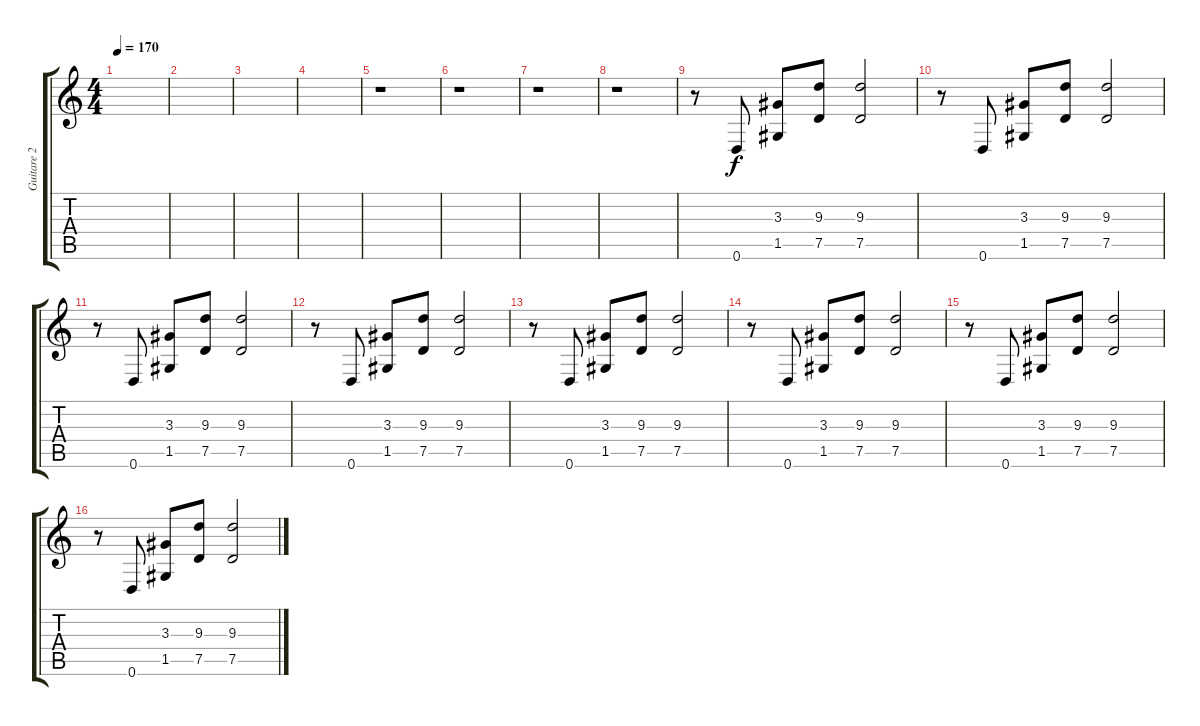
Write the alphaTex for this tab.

\track ("Guitare 2" "Guitare 2") {instrument overdrivenguitar}
\staff {score tabs}
\tuning (D4 A3 F3 C3 G2 D2) {hide}
\ts (4 4)
\tempo 170
\clef g2
\ks c
|
|
|
|
r.1 |
r.1 |
r.1 |
r.1 |
r.8 0.6.8 (3.3 1.5).8 (9.3 7.5).8 (9.3 7.5).2 |
r.8 0.6.8 (3.3 1.5).8 (9.3 7.5).8 (9.3 7.5).2 |
r.8 0.6.8 (3.3 1.5).8 (9.3 7.5).8 (9.3 7.5).2 |
r.8 0.6.8 (3.3 1.5).8 (9.3 7.5).8 (9.3 7.5).2 |
r.8 0.6.8 (3.3 1.5).8 (9.3 7.5).8 (9.3 7.5).2 |
r.8 0.6.8 (3.3 1.5).8 (9.3 7.5).8 (9.3 7.5).2 |
r.8 0.6.8 (3.3 1.5).8 (9.3 7.5).8 (9.3 7.5).2 |
r.8 0.6.8 (3.3 1.5).8 (9.3 7.5).8 (9.3 7.5).2
